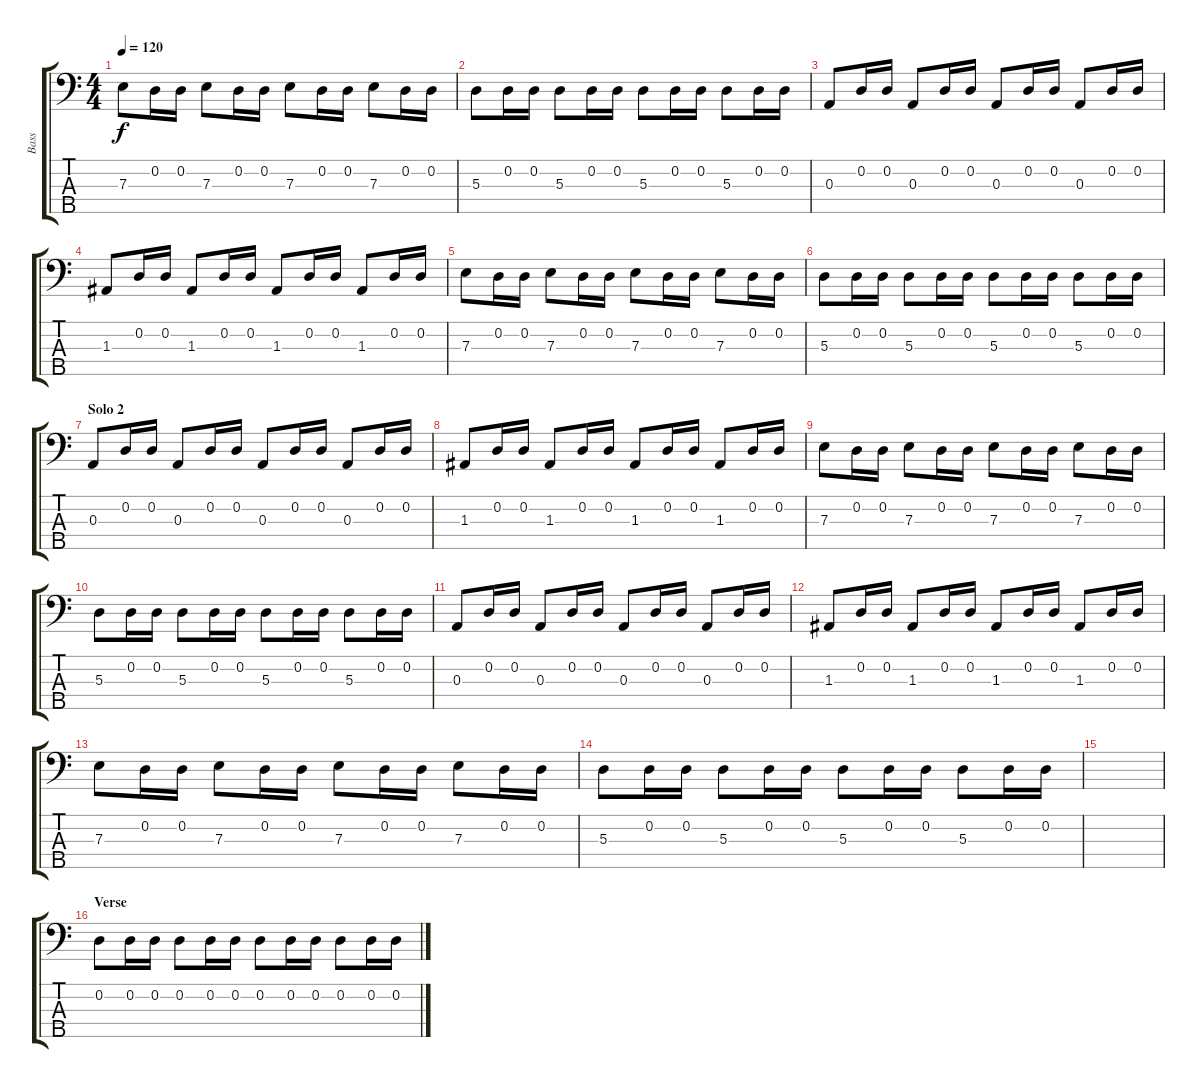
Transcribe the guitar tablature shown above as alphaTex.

\track ("Bass" "Bass") {instrument electricbassfinger}
\staff {score tabs}
\tuning (G2 D2 A1 E1 B0) {hide}
\ts (4 4)
\tempo 120
\clef f4
\ks c
7.3.8{dy f} 0.2.16 0.2.16 7.3.8 0.2.16 0.2.16 7.3.8 0.2.16 0.2.16 7.3.8 0.2.16 0.2.16 |
5.3.8 0.2.16 0.2.16 5.3.8 0.2.16 0.2.16 5.3.8 0.2.16 0.2.16 5.3.8 0.2.16 0.2.16 |
0.3.8 0.2.16 0.2.16 0.3.8 0.2.16 0.2.16 0.3.8 0.2.16 0.2.16 0.3.8 0.2.16 0.2.16 |
1.3.8 0.2.16 0.2.16 1.3.8 0.2.16 0.2.16 1.3.8 0.2.16 0.2.16 1.3.8 0.2.16 0.2.16 |
7.3.8 0.2.16 0.2.16 7.3.8 0.2.16 0.2.16 7.3.8 0.2.16 0.2.16 7.3.8 0.2.16 0.2.16 |
5.3.8 0.2.16 0.2.16 5.3.8 0.2.16 0.2.16 5.3.8 0.2.16 0.2.16 5.3.8 0.2.16 0.2.16 |
\section ("" "Solo 2")
0.3.8 0.2.16 0.2.16 0.3.8 0.2.16 0.2.16 0.3.8 0.2.16 0.2.16 0.3.8 0.2.16 0.2.16 |
1.3.8 0.2.16 0.2.16 1.3.8 0.2.16 0.2.16 1.3.8 0.2.16 0.2.16 1.3.8 0.2.16 0.2.16 |
7.3.8 0.2.16 0.2.16 7.3.8 0.2.16 0.2.16 7.3.8 0.2.16 0.2.16 7.3.8 0.2.16 0.2.16 |
5.3.8 0.2.16 0.2.16 5.3.8 0.2.16 0.2.16 5.3.8 0.2.16 0.2.16 5.3.8 0.2.16 0.2.16 |
0.3.8 0.2.16 0.2.16 0.3.8 0.2.16 0.2.16 0.3.8 0.2.16 0.2.16 0.3.8 0.2.16 0.2.16 |
1.3.8 0.2.16 0.2.16 1.3.8 0.2.16 0.2.16 1.3.8 0.2.16 0.2.16 1.3.8 0.2.16 0.2.16 |
7.3.8 0.2.16 0.2.16 7.3.8 0.2.16 0.2.16 7.3.8 0.2.16 0.2.16 7.3.8 0.2.16 0.2.16 |
5.3.8 0.2.16 0.2.16 5.3.8 0.2.16 0.2.16 5.3.8 0.2.16 0.2.16 5.3.8 0.2.16 0.2.16 |
|
\section ("" "Verse")
0.2.8 0.2.16 0.2.16 0.2.8 0.2.16 0.2.16 0.2.8 0.2.16 0.2.16 0.2.8 0.2.16 0.2.16
